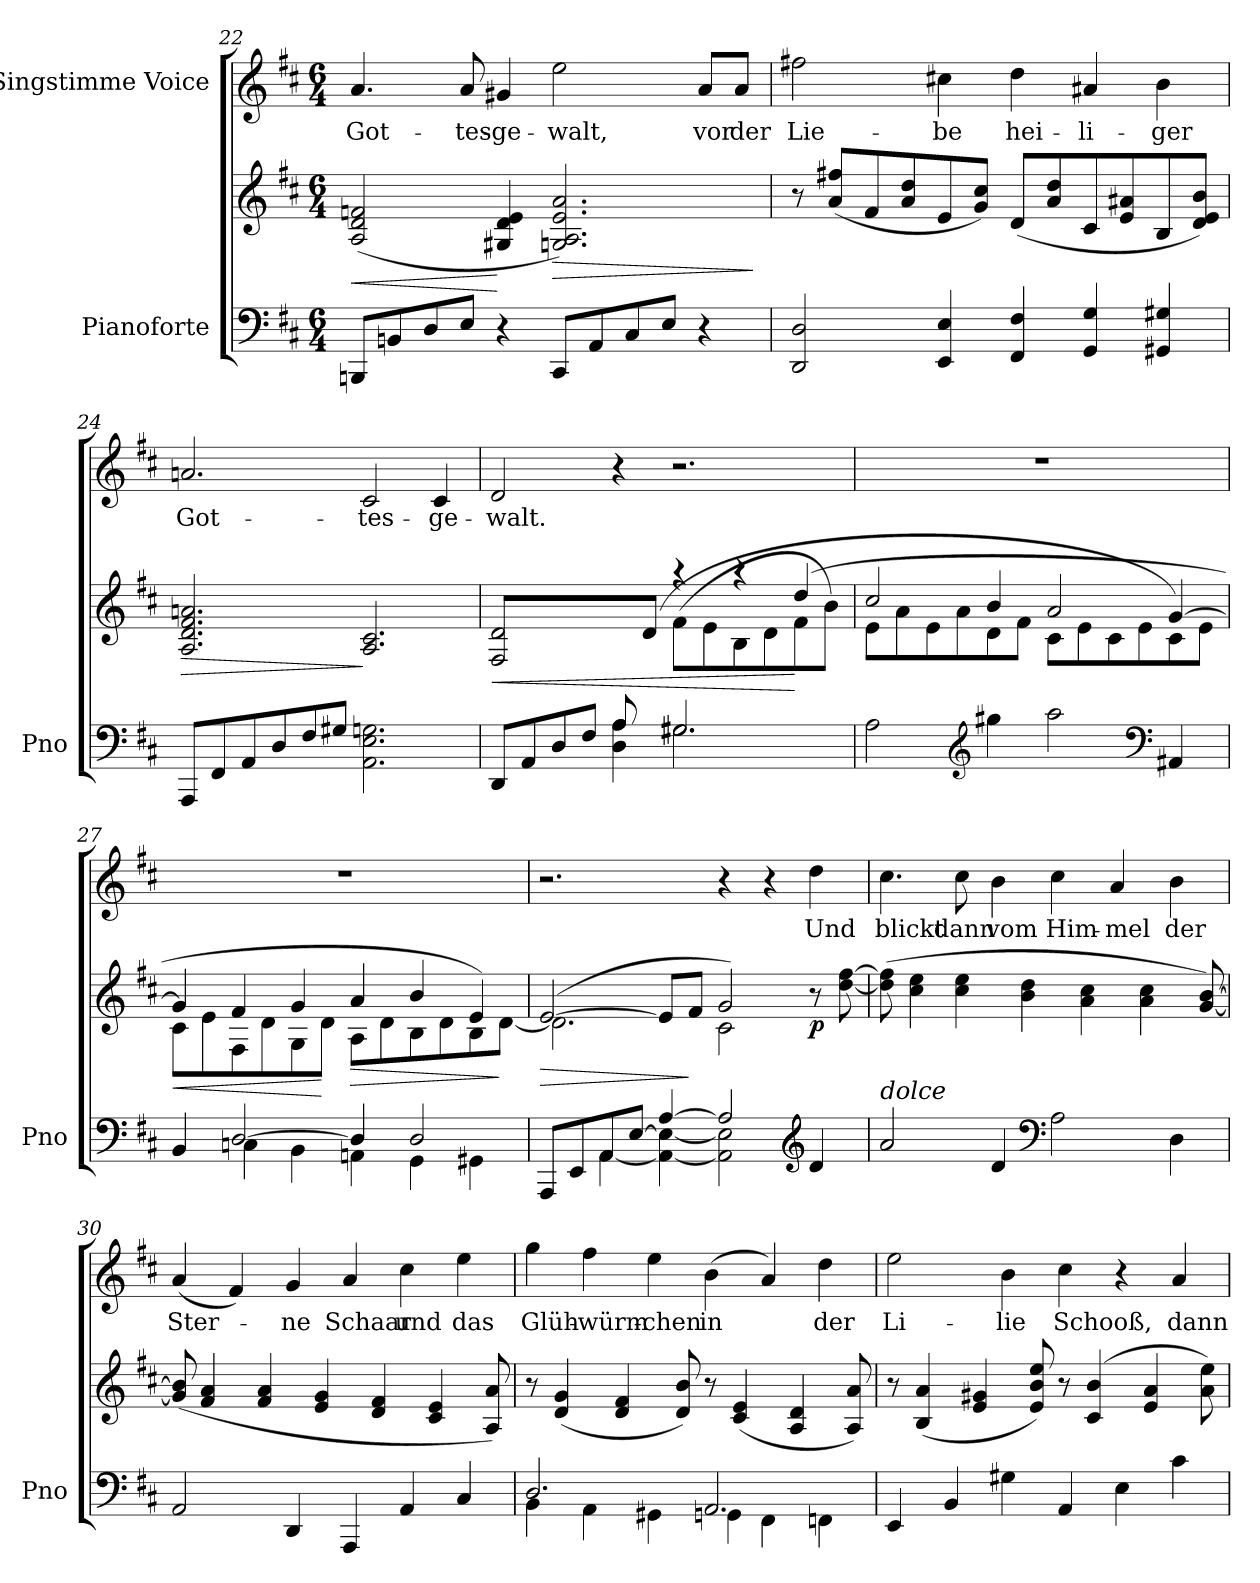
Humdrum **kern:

**kern	**kern	**dynam	**kern	**text
*part2	*part2	*part2	*part1	*part1
*staff3	*staff2	*staff2/3	*staff1	*staff1
*I"Pianoforte	*	*	*I"Singstimme Voice	*
*I'Pno	*	*	*	*
!!LO:LB:g=z
*clefF4	*clefG2	*	*clefG2	*
*k[f#c#]	*k[f#c#]	*	*k[f#c#]	*
*M6/4	*M6/4	*	*M6/4	*
=22	=22	=22	=22	=22
!	!	!LO:HP:b	!	!LO:LY:b
8BBBn/L	(<2A/ 2d/ 2fn/	<	4.a/	Got-
8BBn/	.	.	.	.
8D/	.	.	.	.
!	!	!	!	!LO:LY:b
8E/J	.	.	8a/	-tes-
!	!	!	!	!LO:LY:b
4r	4G#X/ 4d/ 4e/	[	4g#X/	-ge-
!	!	!LO:HP:b	!	!LO:LY:b
8CC#/L	2.Gn/ 2.A/ 2.e/ 2.a/)	>	2ee\	-walt,
8AA/	.	.	.	.
8C#/	.	.	.	.
8E/J	.	.	.	.
!	!	!	!	!LO:LY:b
4r	.	.	8a/L	vor
!	!	!	!	!LO:LY:b
.	.	.	8a/J	der
.	.	]	.	.
=23	=23	=23	=23	=23
!	!	!	!	!LO:LY:b
2DD/ 2D/	8r	.	2ff#X\	Lie-
.	(<8a/ 8ff#X/L	.	.	.
.	8f#/	.	.	.
.	8a/ 8dd/	.	.	.
!	!	!	!	!LO:LY:b
4EE/ 4E/	8e/	.	4cc#X\	-be
.	8g/ 8cc#/J)	.	.	.
!	!	!	!	!LO:LY:b
4FF#/ 4F#/	(<8d/L	.	4dd\	hei-
.	8a/ 8dd/	.	.	.
!	!	!	!	!LO:LY:b
4GG/ 4G/	8c#/	.	4a#X/	-li-
.	8e/ 8a#X/	.	.	.
!	!	!	!	!LO:LY:b
4GG#X/ 4G#X/	8B/	.	4b\	-ger
.	8d/ 8e/ 8b/J)	.	.	.
=24	=24	=24	=24	=24
*	*	*	*MM110	*
!	!	!LO:HP:b	!	!LO:LY:b
8AAA/L	2.A/ 2.d/ 2.f#/ 2.an/	>	2.an/	Got-
8FF#/	.	.	.	.
8AA/	.	.	.	.
8D/	.	.	.	.
8F#/	.	.	.	.
8G#X/J	.	.	.	.
*	*	*	*MM106	*
!	!	!	!	!LO:LY:b
2.AA\ 2.E\ 2.Gn\	2.A/ 2.c#/	]	2c#/	-tes-
!	!	!	!	!LO:LY:b
.	.	.	4c#/	-ge-
!!LO:PB:g=z
=25	=25	=25	=25	=25
*	*	*	*MM106	*
*^	*	*	*	*
*	*^	*	*	*	*
!	!	!	!	!LO:HP:b	!	!LO:LY:b
*	*	*	*^	*	*	*
2ryy	(>8DD/L	2.ryy	2F#/ 2d/	2.ryy	<	2d/	-walt.
.	8AA/	.	.	.	.	.	.
.	8D/	.	.	.	.	.	.
.	8F#/J	.	.	.	.	.	.
8A/L	4D\ 4A\	.	8ryy	.	.	4r	.
2..ryy	.	.	(8d\J	.	.	.	.
.	2.G#X/	2.G#\	(<8f#\L	4raa	.	2.r	.
.	.	.	8e\	.	.	.	.
.	.	.	8B\	4raa	.	.	.
.	.	.	8d\	.	.	.	.
.	.	.	8f#\	(>4dd/	[	.	.
.	.	.	8b\J)	.	.	.	.
*v	*v	*v	*	*	*	*	*
=26	=26	=26	=26	=26	=26
2A\	2cc#/	8e\L	.	1.r	.
.	.	8a\	.	.	.
.	.	8e\	.	.	.
.	.	8a\	.	.	.
*clefG2	*	*	*	*	*
4gg#X\	4b/	8d\	.	.	.
.	.	8f#\J	.	.	.
2aa\	2a/	8c#\L	.	.	.
.	.	8e\	.	.	.
.	.	8c#\	.	.	.
.	.	8e\	.	.	.
*clefF4	*	*	*	*	*
4AA#X/	[4g/)	8c#\	.	.	.
.	.	8e\J	.	.	.
=27	=27	=27	=27	=27	=27
*^	*	*	*	*	*
!	!	!	!	!LO:HP:b	!	!
4BB/	4ryy	4g/]	8c#\L	<	1.r	.
.	.	.	8e\	.	.	.
[2D/	4Cn\	4f#/	8F#\	.	.	.
.	.	.	8d\	.	.	.
.	4BB\	4g/	8G\	.	.	.
.	.	.	8d\J	[	.	.
!	!	!	!	!LO:HP:b	!	!
4D/]	4AAn\	4a/	8A\L	>	.	.
.	.	.	8d\	.	.	.
2D/	4GG\	4b/	8B\	.	.	.
.	.	.	8d\	.	.	.
.	4GG#X\	4e/)	8B\	.	.	.
.	.	.	[8d\J	]	.	.
!!LO:LB:g=z
=28	=28	=28	=28	=28	=28	=28
*	*	*	*	*	*MM108	*
!	!	!	!	!LO:HP:b	!	!
8AAA/L	4ryy	(>[2e/	2.d\]	>	2.r	.
8EE/	.	.	.	.	.	.
8AA/	[4AA\	.	.	.	.	.
[8E/J	.	.	.	.	.	.
[4A/	4AA\_ 4E\_	8e/L]	.	.	.	.
.	.	8f#/J	.	]	.	.
2A/]	2AA\] 2E\]	2g/)	2c#\	.	4r	.
.	.	.	.	.	4r	.
*clefG2	*	*	*	*	*	*
*	*	*	*	*	*MM122	*
!	!	!	!	!LO:DY:b	!	!LO:LY:b
4d/	4ryy	8r	4ryy	p	4dd\	Und
.	.	[8dd\ [8ff#\	.	.	.	.
*v	*v	*	*	*	*	*
*	*v	*v	*	*	*
=29	=29	=29	=29	=29
!LO:TX:a:i:t=dolce	!	!	!	!
!	!	!	!	!LO:LY:b
2a/	(>8dd\] 8ff#\]	.	4.cc#\	blickt
.	4cc#\ 4ee\	.	.	.
!	!	!	!	!LO:LY:b
.	4cc#\ 4ee\	.	8cc#\	dann
!	!	!	!	!LO:LY:b
4d/	.	.	4b\	vom
.	4b\ 4dd\	.	.	.
*clefF4	*	*	*	*
!	!	!	!	!LO:LY:b
2A\	.	.	4cc#\	Him-
.	4a\ 4cc#\	.	.	.
!	!	!	!	!LO:LY:b
.	.	.	4a/	-mel
.	4a\ 4cc#\	.	.	.
!	!	!	!	!LO:LY:b
4D\	.	.	4b\	der
.	[8g/ [8b/)	.	.	.
=30	=30	=30	=30	=30
!	!	!	!	!LO:LY:b
2AA/	(<8g/] 8b/]	.	(<4a/	Ster-
.	4f#/ 4a/	.	.	.
.	.	.	4f#/)	.
.	4f#/ 4a/	.	.	.
!	!	!	!	!LO:LY:b
4DD/	.	.	4g/	-ne
.	4e/ 4g/	.	.	.
!	!	!	!	!LO:LY:b
4AAA/	.	.	4a/	Schaar
.	4d/ 4f#/	.	.	.
!	!	!	!	!LO:LY:b
4AA/	.	.	4cc#\	und
.	4c#/ 4e/	.	.	.
!	!	!	!	!LO:LY:b
4C#/	.	.	4ee\	das
.	8A/ 8a/)	.	.	.
!!LO:LB:g=z
=31	=31	=31	=31	=31
*^	*	*	*	*
!	!	!	!	!	!LO:LY:b
2.D/	4BB\	8r	.	4gg\	Glüh-
.	.	(>4d/ 4g/	.	.	.
!	!	!	!	!	!LO:LY:b
.	4AA\	.	.	4ff#\	-würm-
.	.	4d/ 4f#/	.	.	.
!	!	!	!	!	!LO:LY:b
.	4GG#X\	.	.	4ee\	-chen
.	.	8d/ 8b/)	.	.	.
!	!	!	!	!	!LO:LY:b
2.AA/	4GGn\	8r	.	(>4b\	in
.	.	(>4c#/ 4e/	.	.	.
.	4FF#\	.	.	4a/)	.
.	.	4A/ 4d/	.	.	.
!	!	!	!	!	!LO:LY:b
.	4FFn\	.	.	4dd\	der
.	.	8A/ 8a/)	.	.	.
*v	*v	*	*	*	*
=32	=32	=32	=32	=32
!	!	!	!	!LO:LY:b
4EE/	8r	.	2ee\	Li-
.	(>4B/ 4a/	.	.	.
4BB/	.	.	.	.
.	4e/ 4g#X/	.	.	.
!	!	!	!	!LO:LY:b
4G#X\	.	.	4b\	-lie
.	8e/ 8b/ 8ee/)	.	.	.
!	!	!	!	!LO:LY:b
4AA/	8r	.	4cc#\	Schooß,
.	(>4c#/ 4b/	.	.	.
4E\	.	.	4r	.
.	4e/ 4a/	.	.	.
!	!	!	!	!LO:LY:b
4c#\	.	.	4a/	dann
.	8a\ 8ee\)	.	.	.
=	=	=	=	=
*-	*-	*-	*-	*-
